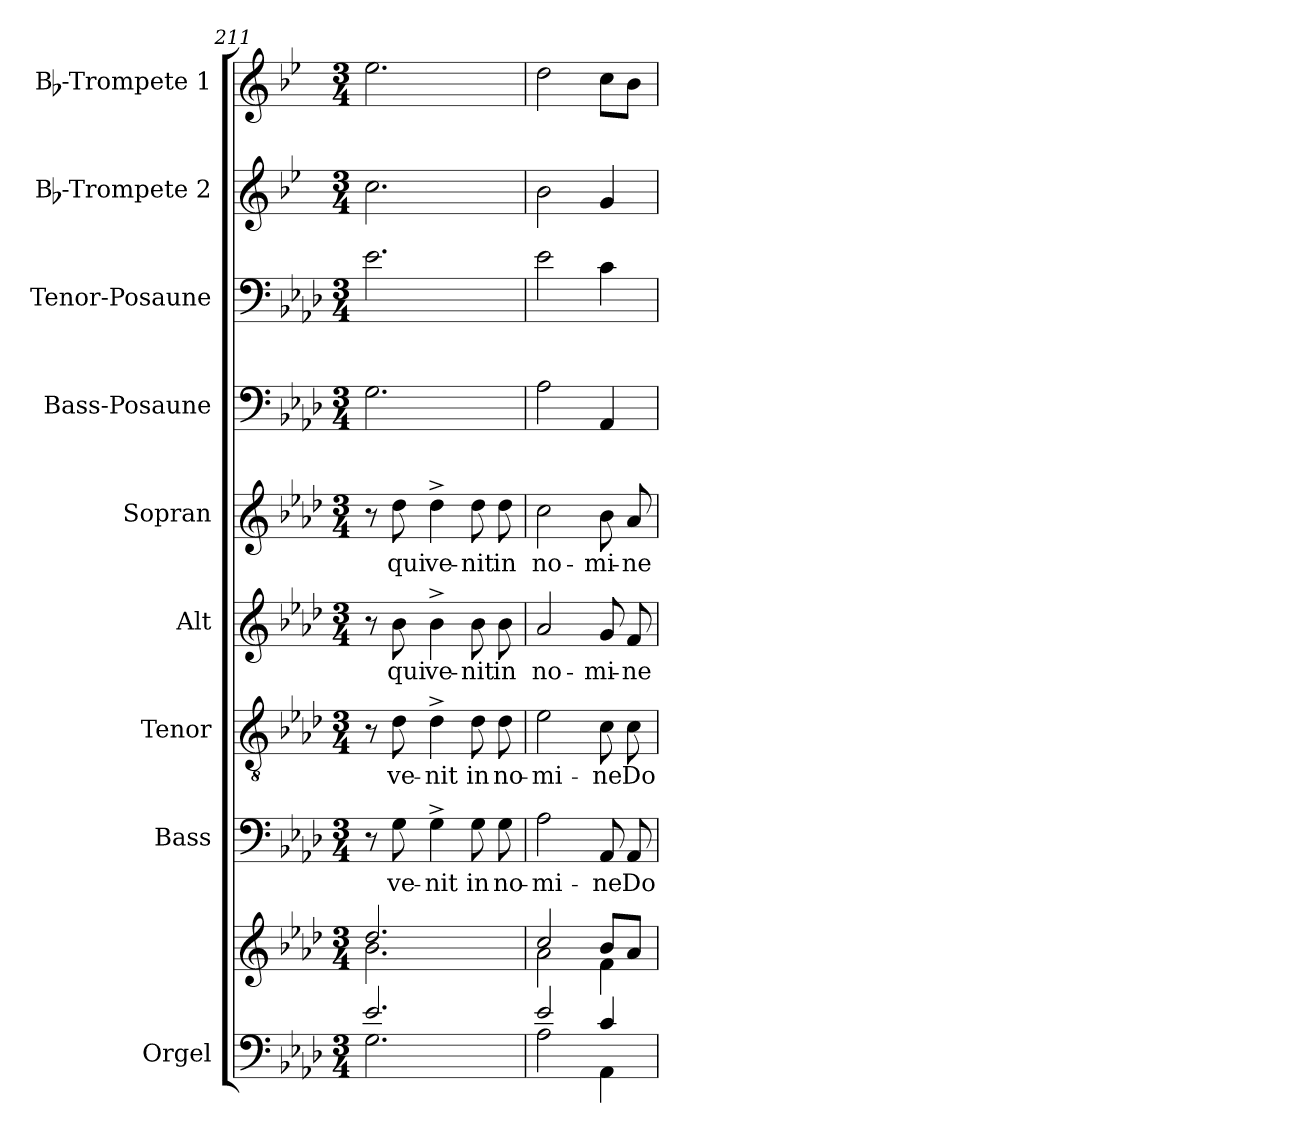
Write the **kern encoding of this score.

**kern	**kern	**kern	**text	**kern	**text	**kern	**text	**kern	**text	**kern	**kern	**kern	**kern
*part9	*part9	*part8	*part8	*part7	*part7	*part6	*part6	*part5	*part5	*part4	*part3	*part2	*part1
*staff10	*staff9	*staff8	*staff8	*staff7	*staff7	*staff6	*staff6	*staff5	*staff5	*staff4	*staff3	*staff2	*staff1
*I"Orgel	*	*I"Bass	*	*I"Tenor	*	*I"Alt	*	*I"Sopran	*	*I"Bass-Posaune	*I"Tenor-Posaune	*I"Bb-Trompete 2	*I"Bb-Trompete 1
*I'Org.	*	*I'B.	*	*I'T.	*	*I'A.	*	*I'S.	*	*I'B. Pos.	*I'T. Pos.	*I'Trp. 2	*I'Trp. 1
*clefF4	*clefG2	*clefF4	*	*clefGv2	*	*clefG2	*	*clefG2	*	*clefF4	*clefF4	*clefG2	*clefG2
*	*	*	*	*	*	*	*	*	*	*	*	*ITrd1c2	*ITrd1c2
*k[b-e-a-d-]	*k[b-e-a-d-]	*k[b-e-a-d-]	*	*k[b-e-a-d-]	*	*k[b-e-a-d-]	*	*k[b-e-a-d-]	*	*k[b-e-a-d-]	*k[b-e-a-d-]	*k[b-e-a-d-]	*k[b-e-a-d-]
*A-:	*A-:	*A-:	*	*A-:	*	*A-:	*	*A-:	*	*A-:	*A-:	*A-:	*A-:
*M3/4	*M3/4	*M3/4	*	*M3/4	*	*M3/4	*	*M3/4	*	*M3/4	*M3/4	*M3/4	*M3/4
=211	=211	=211	=211	=211	=211	=211	=211	=211	=211	=211	=211	=211	=211
*^	*^	*	*	*	*	*	*	*	*	*	*	*	*
2.e-/	2.G\	2.dd-/	2.b-\	8r	.	8r	.	8r	.	8r	.	2.G\	2.e-\	2.b-\	2.dd-\
!	!	!	!	!	!LO:LY:b	!	!LO:LY:b	!	!LO:LY:b	!	!LO:LY:b	!	!	!	!
.	.	.	.	8G\	ve-	8d-\	ve-	8b-\	qui	8dd-\	qui	.	.	.	.
!	!	!	!	!	!LO:LY:b	!	!LO:LY:b	!	!LO:LY:b	!	!LO:LY:b	!	!	!	!
.	.	.	.	4G^>\	-nit	4d-^>\	-nit	4b-^>\	ve-	4dd-^>\	ve-	.	.	.	.
!	!	!	!	!	!LO:LY:b	!	!LO:LY:b	!	!LO:LY:b	!	!LO:LY:b	!	!	!	!
.	.	.	.	8G\	in	8d-\	in	8b-\	-nit	8dd-\	-nit	.	.	.	.
!	!	!	!	!	!LO:LY:b	!	!LO:LY:b	!	!LO:LY:b	!	!LO:LY:b	!	!	!	!
.	.	.	.	8G\	no-	8d-\	no-	8b-\	in	8dd-\	in	.	.	.	.
=212	=212	=212	=212	=212	=212	=212	=212	=212	=212	=212	=212	=212	=212	=212	=212
!	!	!	!	!	!LO:LY:b	!	!LO:LY:b	!	!LO:LY:b	!	!LO:LY:b	!	!	!	!
2e-/	2A-\	2cc/	2a-\	2A-\	-mi-	2e-\	-mi-	2a-/	no-	2cc\	no-	2A-\	2e-\	2a-\	2cc\
!	!	!	!	!	!LO:LY:b	!	!LO:LY:b	!	!LO:LY:b	!	!LO:LY:b	!	!	!	!
4c/	4AA-\	8b-/L	4f\	8AA-/	-ne	8c\	-ne	8g/	-mi-	8b-\	-mi-	4AA-/	4c\	4f/	8b-\L
!	!	!	!	!	!LO:LY:b	!	!LO:LY:b	!	!LO:LY:b	!	!LO:LY:b	!	!	!	!
.	.	8a-/J	.	8AA-/	Do-	8c\	Do-	8f/	-ne	8a-/	-ne	.	.	.	8a-\J
*v	*v	*	*	*	*	*	*	*	*	*	*	*	*	*	*
*	*v	*v	*	*	*	*	*	*	*	*	*	*	*	*
=	=	=	=	=	=	=	=	=	=	=	=	=	=
*-	*-	*-	*-	*-	*-	*-	*-	*-	*-	*-	*-	*-	*-
